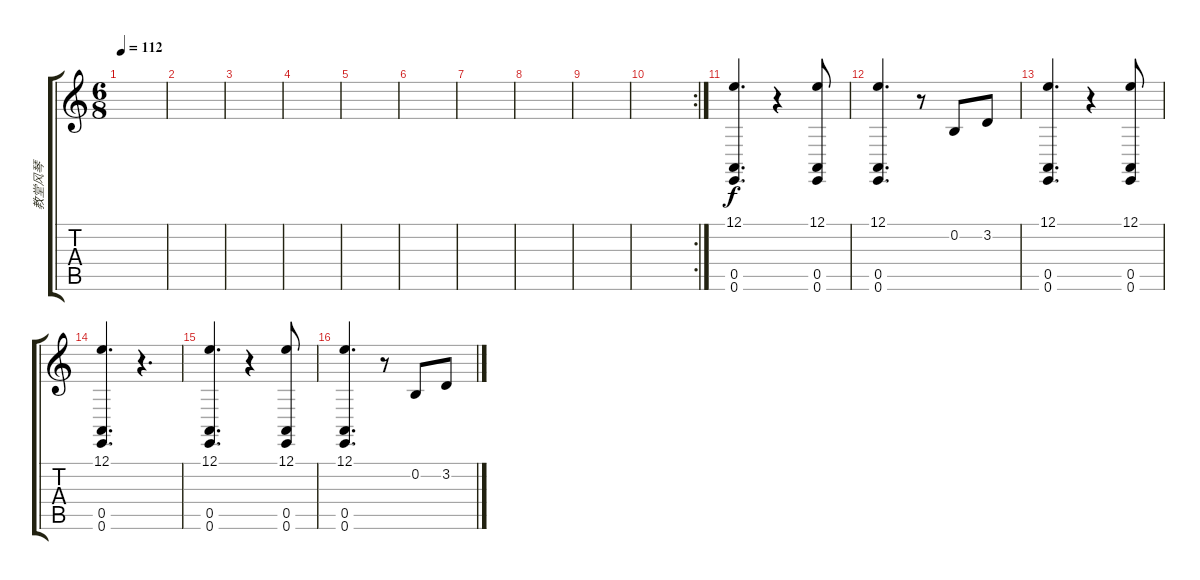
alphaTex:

\track ("教堂风琴" "教堂风琴") {instrument churchorgan}
\staff {score tabs}
\tuning (E4 B3 G3 D3 A2 E2) {hide}
\ts (6 8)
\tempo 112
\clef g2
\ks c
|
|
|
|
|
|
|
|
|
\rc 2
|
(12.1 0.5 0.6).4{d} r.4 (12.1 0.5 0.6).8 |
(12.1 0.5 0.6).4{d} r.8 0.2.8 3.2.8 |
(12.1 0.5 0.6).4{d} r.4 (12.1 0.5 0.6).8 |
(12.1 0.5 0.6).4{d} r.4{d} |
(12.1 0.5 0.6).4{d} r.4 (12.1 0.5 0.6).8 |
(12.1 0.5 0.6).4{d} r.8 0.2.8 3.2.8
